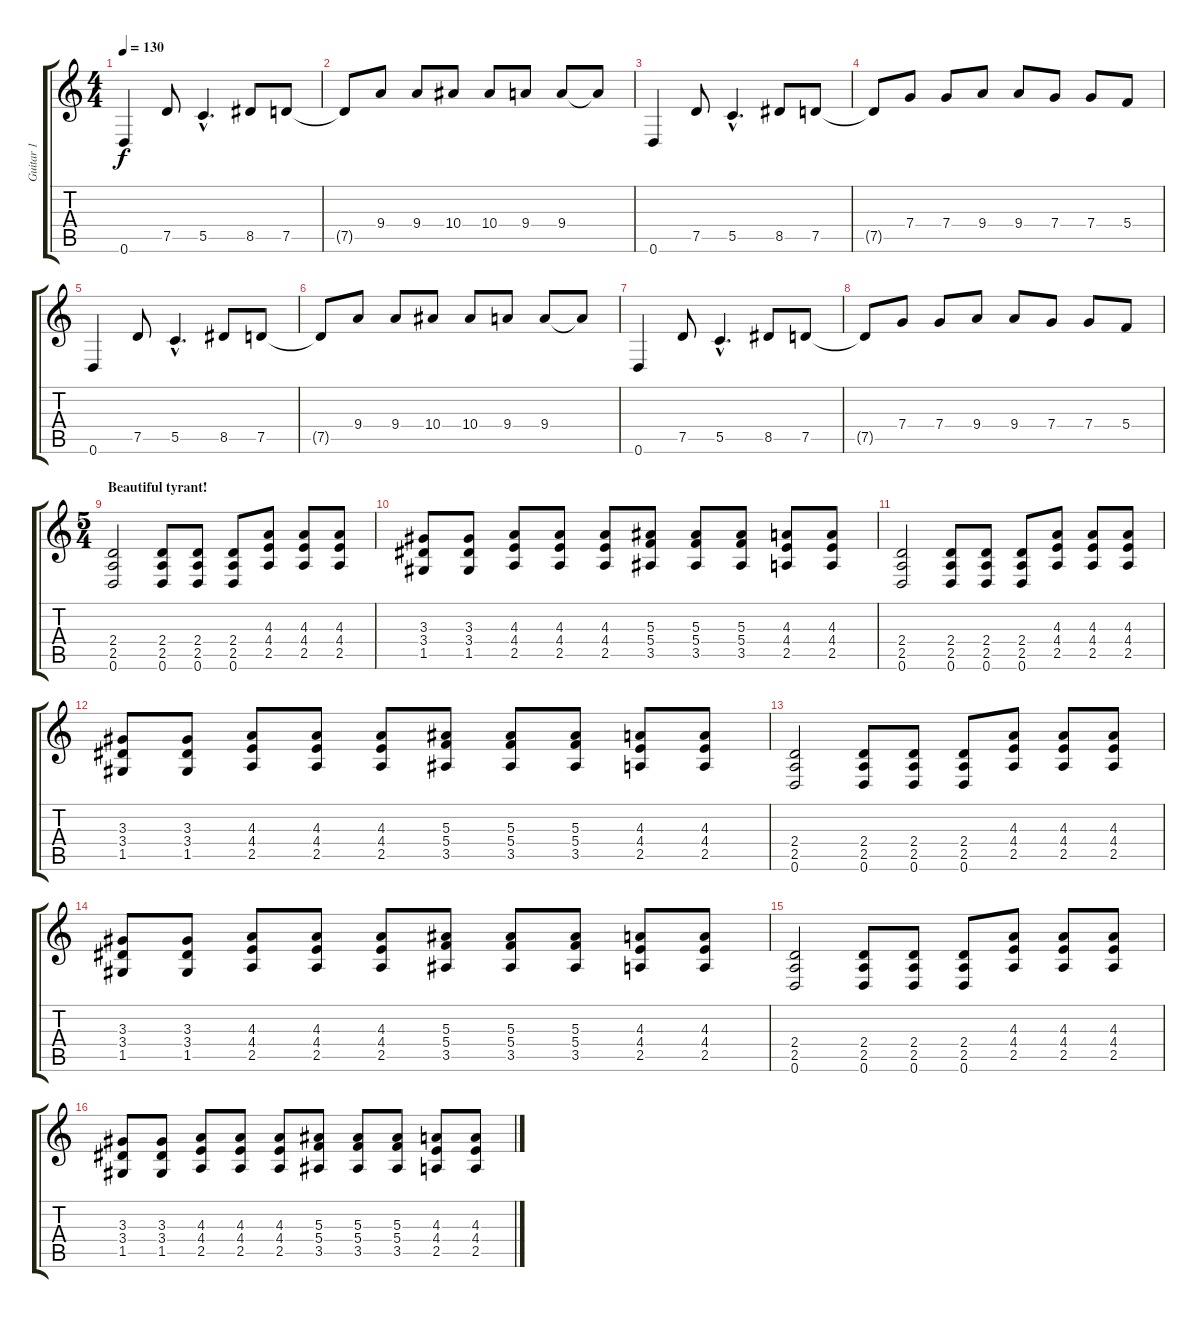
\track ("Guitar 1" "Guitar 1") {instrument distortionguitar}
\staff {score tabs}
\tuning (D4 A3 F3 C3 G2 D2) {hide}
\ts (4 4)
\tempo 130
\clef g2
\ks c
0.6.4{dy f} 7.5.8 5.5{hac}.4{d} 8.5.8 7.5.8 |
7.5{t}.8 9.4.8 9.4.8 10.4.8 10.4.8 9.4.8 9.4.8 9.4{t}.8 |
0.6.4 7.5.8 5.5{hac}.4{d} 8.5.8 7.5.8 |
7.5{t}.8 7.4.8 7.4.8 9.4.8 9.4.8 7.4.8 7.4.8 5.4.8 |
0.6.4 7.5.8 5.5{hac}.4{d} 8.5.8 7.5.8 |
7.5{t}.8 9.4.8 9.4.8 10.4.8 10.4.8 9.4.8 9.4.8 9.4{t}.8 |
0.6.4 7.5.8 5.5{hac}.4{d} 8.5.8 7.5.8 |
7.5{t}.8 7.4.8 7.4.8 9.4.8 9.4.8 7.4.8 7.4.8 5.4.8 |
\ts (5 4)
\section ("" "Beautiful tyrant!")
(2.4 2.5 0.6).2 (2.4 2.5 0.6).8 (2.4 2.5 0.6).8 (2.4 2.5 0.6).8 (4.3 4.4 2.5).8 (4.3 4.4 2.5).8 (4.3 4.4 2.5).8 |
(3.3 3.4 1.5).8 (3.3 3.4 1.5).8 (4.3 4.4 2.5).8 (4.3 4.4 2.5).8 (4.3 4.4 2.5).8 (5.3 5.4 3.5).8 (5.3 5.4 3.5).8 (5.3 5.4 3.5).8 (4.3 4.4 2.5).8 (4.3 4.4 2.5).8 |
(2.4 2.5 0.6).2 (2.4 2.5 0.6).8 (2.4 2.5 0.6).8 (2.4 2.5 0.6).8 (4.3 4.4 2.5).8 (4.3 4.4 2.5).8 (4.3 4.4 2.5).8 |
(3.3 3.4 1.5).8 (3.3 3.4 1.5).8 (4.3 4.4 2.5).8 (4.3 4.4 2.5).8 (4.3 4.4 2.5).8 (5.3 5.4 3.5).8 (5.3 5.4 3.5).8 (5.3 5.4 3.5).8 (4.3 4.4 2.5).8 (4.3 4.4 2.5).8 |
(2.4 2.5 0.6).2 (2.4 2.5 0.6).8 (2.4 2.5 0.6).8 (2.4 2.5 0.6).8 (4.3 4.4 2.5).8 (4.3 4.4 2.5).8 (4.3 4.4 2.5).8 |
(3.3 3.4 1.5).8 (3.3 3.4 1.5).8 (4.3 4.4 2.5).8 (4.3 4.4 2.5).8 (4.3 4.4 2.5).8 (5.3 5.4 3.5).8 (5.3 5.4 3.5).8 (5.3 5.4 3.5).8 (4.3 4.4 2.5).8 (4.3 4.4 2.5).8 |
(2.4 2.5 0.6).2 (2.4 2.5 0.6).8 (2.4 2.5 0.6).8 (2.4 2.5 0.6).8 (4.3 4.4 2.5).8 (4.3 4.4 2.5).8 (4.3 4.4 2.5).8 |
(3.3 3.4 1.5).8 (3.3 3.4 1.5).8 (4.3 4.4 2.5).8 (4.3 4.4 2.5).8 (4.3 4.4 2.5).8 (5.3 5.4 3.5).8 (5.3 5.4 3.5).8 (5.3 5.4 3.5).8 (4.3 4.4 2.5).8 (4.3 4.4 2.5).8
